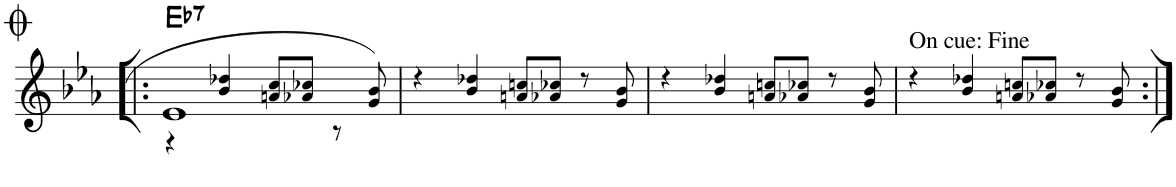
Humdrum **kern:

**kern	**harte
*part1	*part1
*staff1	*
*I"Piano	*
*I'Pno	*
!!LO:PB:g=z
*clefG2	*
*k[b-e-a-]	*
*M4/4	*
=42!|:	=42!|:
*^	*
!	!	!LO:H:kt=7
(1e-	4r	Eb:7
.	4b-!/ 4dd-X!/	.
.	8an!/ 8cc!/L	.
.	8a-X!/ 8cc-X!/J	.
.	8r	.
.	8g!/ 8b-!/	.
=43	=43	=43
1ryy)	4r	.
.	4b-!/ 4dd-X!/	.
.	8an!/ 8ccn!/L	.
.	8a-X!/ 8cc-X!/J	.
.	8r	.
.	8g!/ 8b-!/	.
=44	=44	=44
1ryy	4r	.
.	4b-!/ 4dd-X!/	.
.	8an!/ 8ccn!/L	.
.	8a-X!/ 8cc-X!/J	.
.	8r	.
.	8g!/ 8b-!/	.
=45	=45	=45
!LO:TX:a:t=On cue&colon; Fine	!	!
1ryy	4r	.
.	4b-!/ 4dd-X!/	.
.	8an!/ 8ccn!/L	.
.	8a-X!/ 8cc-X!/J	.
.	8r	.
.	8g!/ 8b-!/	.
*v	*v	*
=:|!	=:|!
*-	*-
